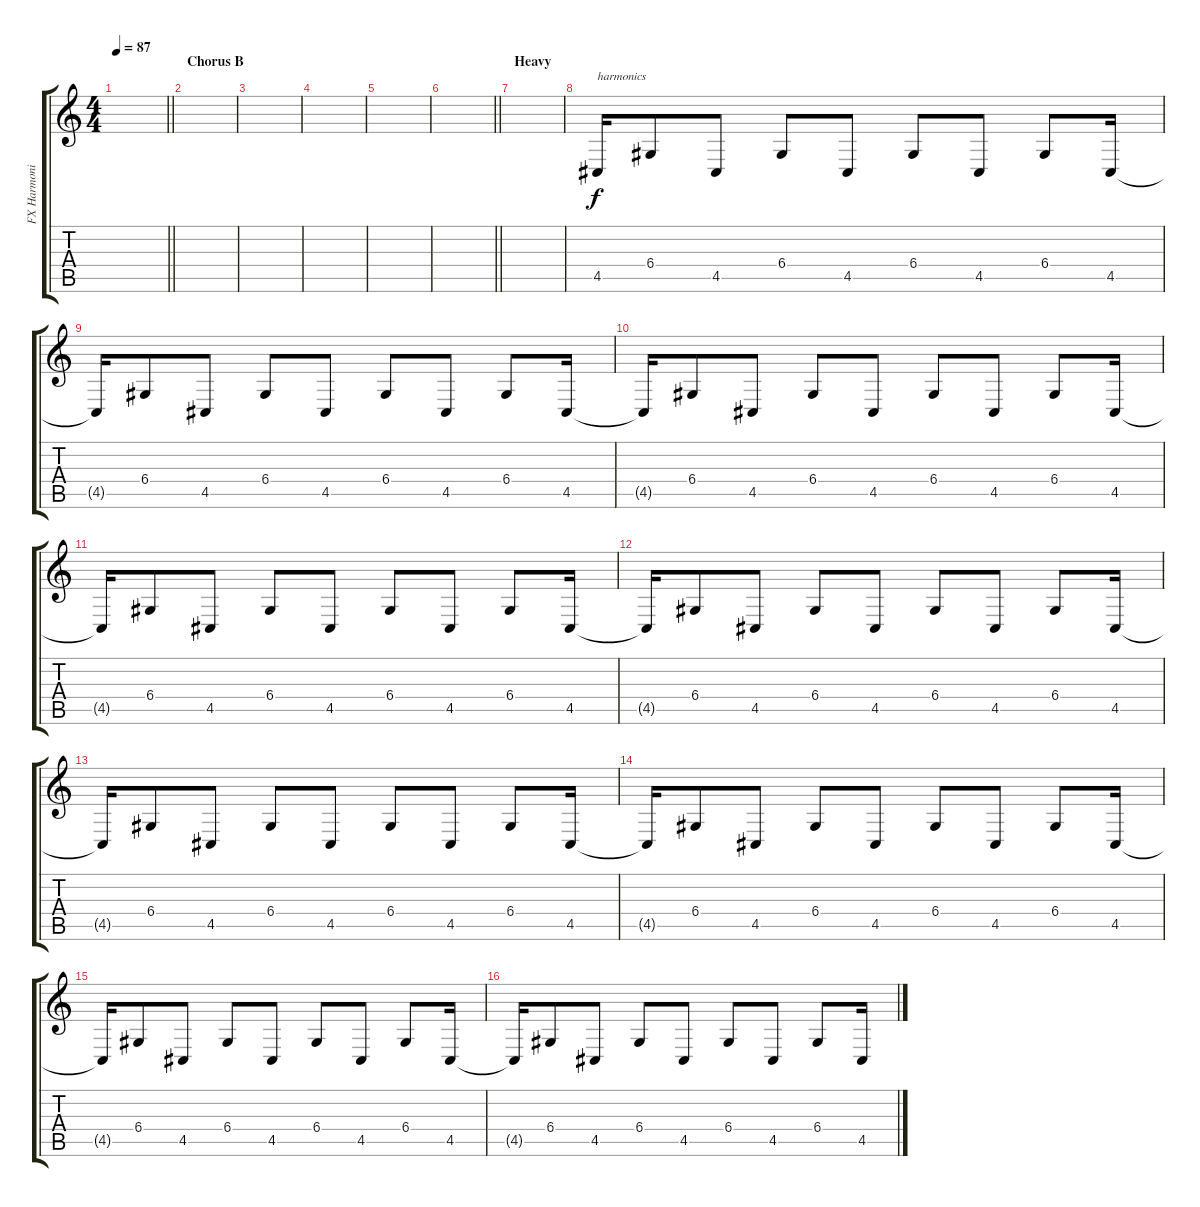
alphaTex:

\track ("FX Harmonics" "FX Harmoni") {instrument guitarfretnoise}
\staff {score tabs}
\tuning (D6 B3 G3 D3 A2 E2) {hide}
\ts (4 4)
\tempo 87
\clef g2
\barLineRight lightlight
\ks c
|
\section ("" "Chorus B")
|
|
|
|
\barLineRight lightlight
|
\section ("" "Heavy")
|
4.5.16{txt "harmonics" volume 4 instrument guitarharmonics} 6.4.8{volume 6} 4.5.8 6.4.8 4.5.8 6.4.8 4.5.8 6.4.8 4.5.16 |
4.5{t}.16 6.4.8 4.5.8 6.4.8 4.5.8 6.4.8 4.5.8 6.4.8 4.5.16 |
4.5{t}.16 6.4.8 4.5.8 6.4.8 4.5.8 6.4.8 4.5.8 6.4.8 4.5.16 |
4.5{t}.16{instrument guitarharmonics} 6.4.8 4.5.8 6.4.8 4.5.8 6.4.8 4.5.8 6.4.8 4.5.16 |
4.5{t}.16 6.4.8 4.5.8 6.4.8 4.5.8 6.4.8 4.5.8 6.4.8 4.5.16 |
4.5{t}.16 6.4.8 4.5.8 6.4.8 4.5.8 6.4.8 4.5.8 6.4.8 4.5.16 |
4.5{t}.16 6.4.8 4.5.8 6.4.8 4.5.8 6.4.8 4.5.8 6.4.8 4.5.16 |
4.5{t}.16 6.4.8 4.5.8 6.4.8 4.5.8 6.4.8 4.5.8 6.4.8 4.5.16 |
4.5{t}.16 6.4.8 4.5.8 6.4.8 4.5.8 6.4.8 4.5.8 6.4.8 4.5.16
